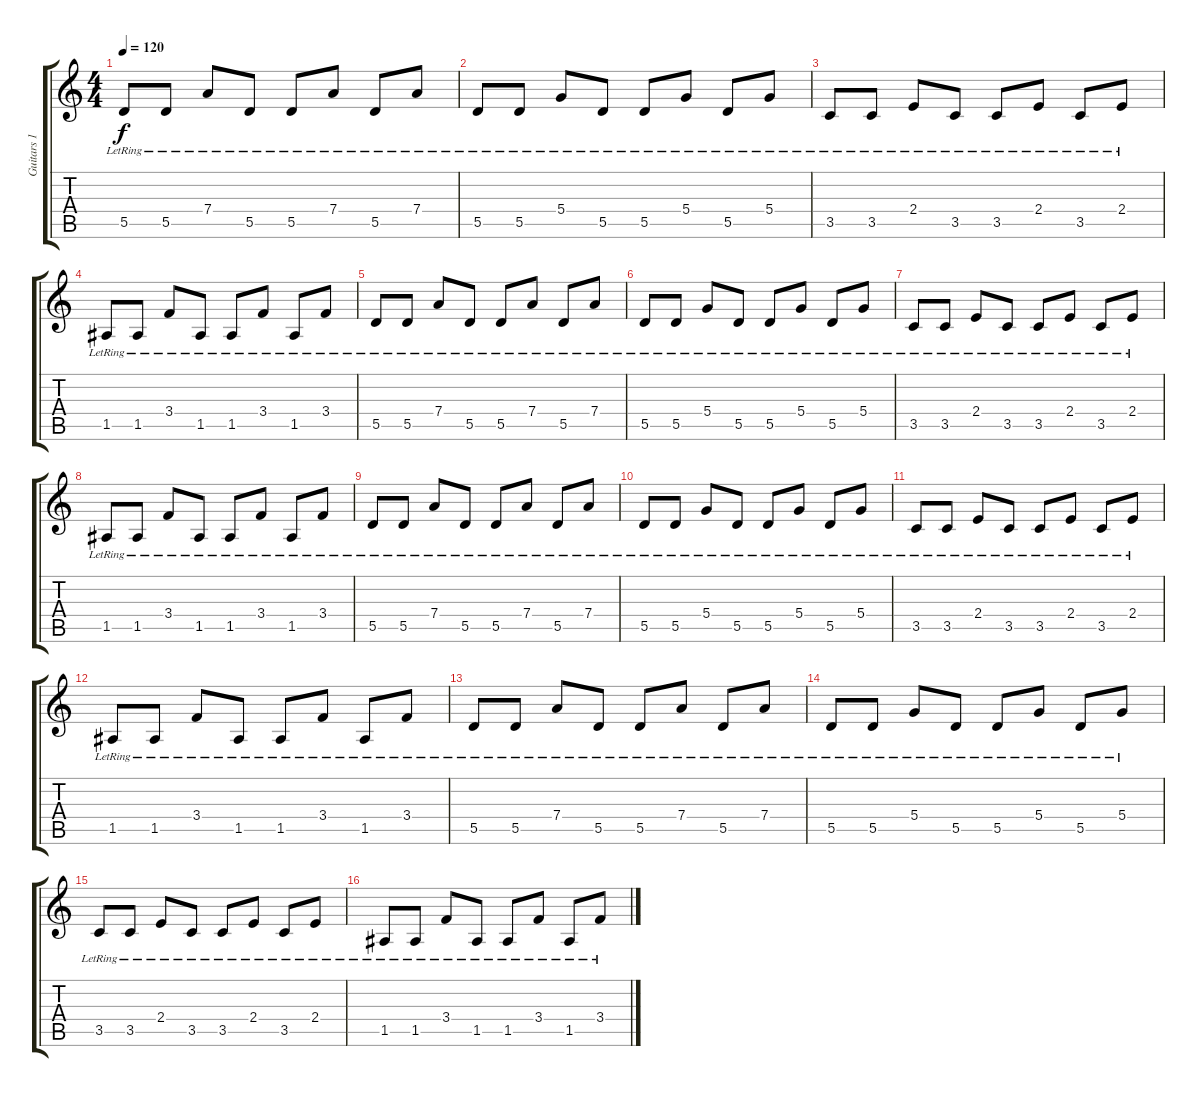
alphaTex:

\track ("Guitars 1" "Guitars 1") {instrument electricguitarjazz}
\staff {score tabs}
\tuning (E4 B3 G3 D3 A2 E2) {hide}
\ts (4 4)
\tempo 120
\clef g2
\ks c
5.5{lr}.8{dy f volume 16 instrument electricguitarjazz} 5.5{lr}.8 7.4{lr}.8 5.5{lr}.8 5.5{lr}.8 7.4{lr}.8 5.5{lr}.8 7.4{lr}.8 |
5.5{lr}.8 5.5{lr}.8 5.4{lr}.8 5.5{lr}.8 5.5{lr}.8 5.4{lr}.8 5.5{lr}.8 5.4{lr}.8 |
3.5{lr}.8 3.5{lr}.8 2.4{lr}.8 3.5{lr}.8 3.5{lr}.8 2.4{lr}.8 3.5{lr}.8 2.4{lr}.8 |
1.5{lr}.8 1.5{lr}.8 3.4{lr}.8 1.5{lr}.8 1.5{lr}.8 3.4{lr}.8 1.5{lr}.8 3.4{lr}.8 |
5.5{lr}.8{volume 16 instrument electricguitarjazz} 5.5{lr}.8 7.4{lr}.8 5.5{lr}.8 5.5{lr}.8 7.4{lr}.8 5.5{lr}.8 7.4{lr}.8 |
5.5{lr}.8 5.5{lr}.8 5.4{lr}.8 5.5{lr}.8 5.5{lr}.8 5.4{lr}.8 5.5{lr}.8 5.4{lr}.8 |
3.5{lr}.8 3.5{lr}.8 2.4{lr}.8 3.5{lr}.8 3.5{lr}.8 2.4{lr}.8 3.5{lr}.8 2.4{lr}.8 |
1.5{lr}.8 1.5{lr}.8 3.4{lr}.8 1.5{lr}.8 1.5{lr}.8 3.4{lr}.8 1.5{lr}.8 3.4{lr}.8 |
5.5{lr}.8{volume 16 instrument electricguitarjazz} 5.5{lr}.8 7.4{lr}.8 5.5{lr}.8 5.5{lr}.8 7.4{lr}.8 5.5{lr}.8 7.4{lr}.8 |
5.5{lr}.8 5.5{lr}.8 5.4{lr}.8 5.5{lr}.8 5.5{lr}.8 5.4{lr}.8 5.5{lr}.8 5.4{lr}.8 |
3.5{lr}.8 3.5{lr}.8 2.4{lr}.8 3.5{lr}.8 3.5{lr}.8 2.4{lr}.8 3.5{lr}.8 2.4{lr}.8 |
1.5{lr}.8 1.5{lr}.8 3.4{lr}.8 1.5{lr}.8 1.5{lr}.8 3.4{lr}.8 1.5{lr}.8 3.4{lr}.8 |
5.5{lr}.8{volume 16 instrument electricguitarjazz} 5.5{lr}.8 7.4{lr}.8 5.5{lr}.8 5.5{lr}.8 7.4{lr}.8 5.5{lr}.8 7.4{lr}.8 |
5.5{lr}.8 5.5{lr}.8 5.4{lr}.8 5.5{lr}.8 5.5{lr}.8 5.4{lr}.8 5.5{lr}.8 5.4{lr}.8 |
3.5{lr}.8 3.5{lr}.8 2.4{lr}.8 3.5{lr}.8 3.5{lr}.8 2.4{lr}.8 3.5{lr}.8 2.4{lr}.8 |
1.5{lr}.8 1.5{lr}.8 3.4{lr}.8 1.5{lr}.8 1.5{lr}.8 3.4{lr}.8 1.5{lr}.8 3.4{lr}.8
